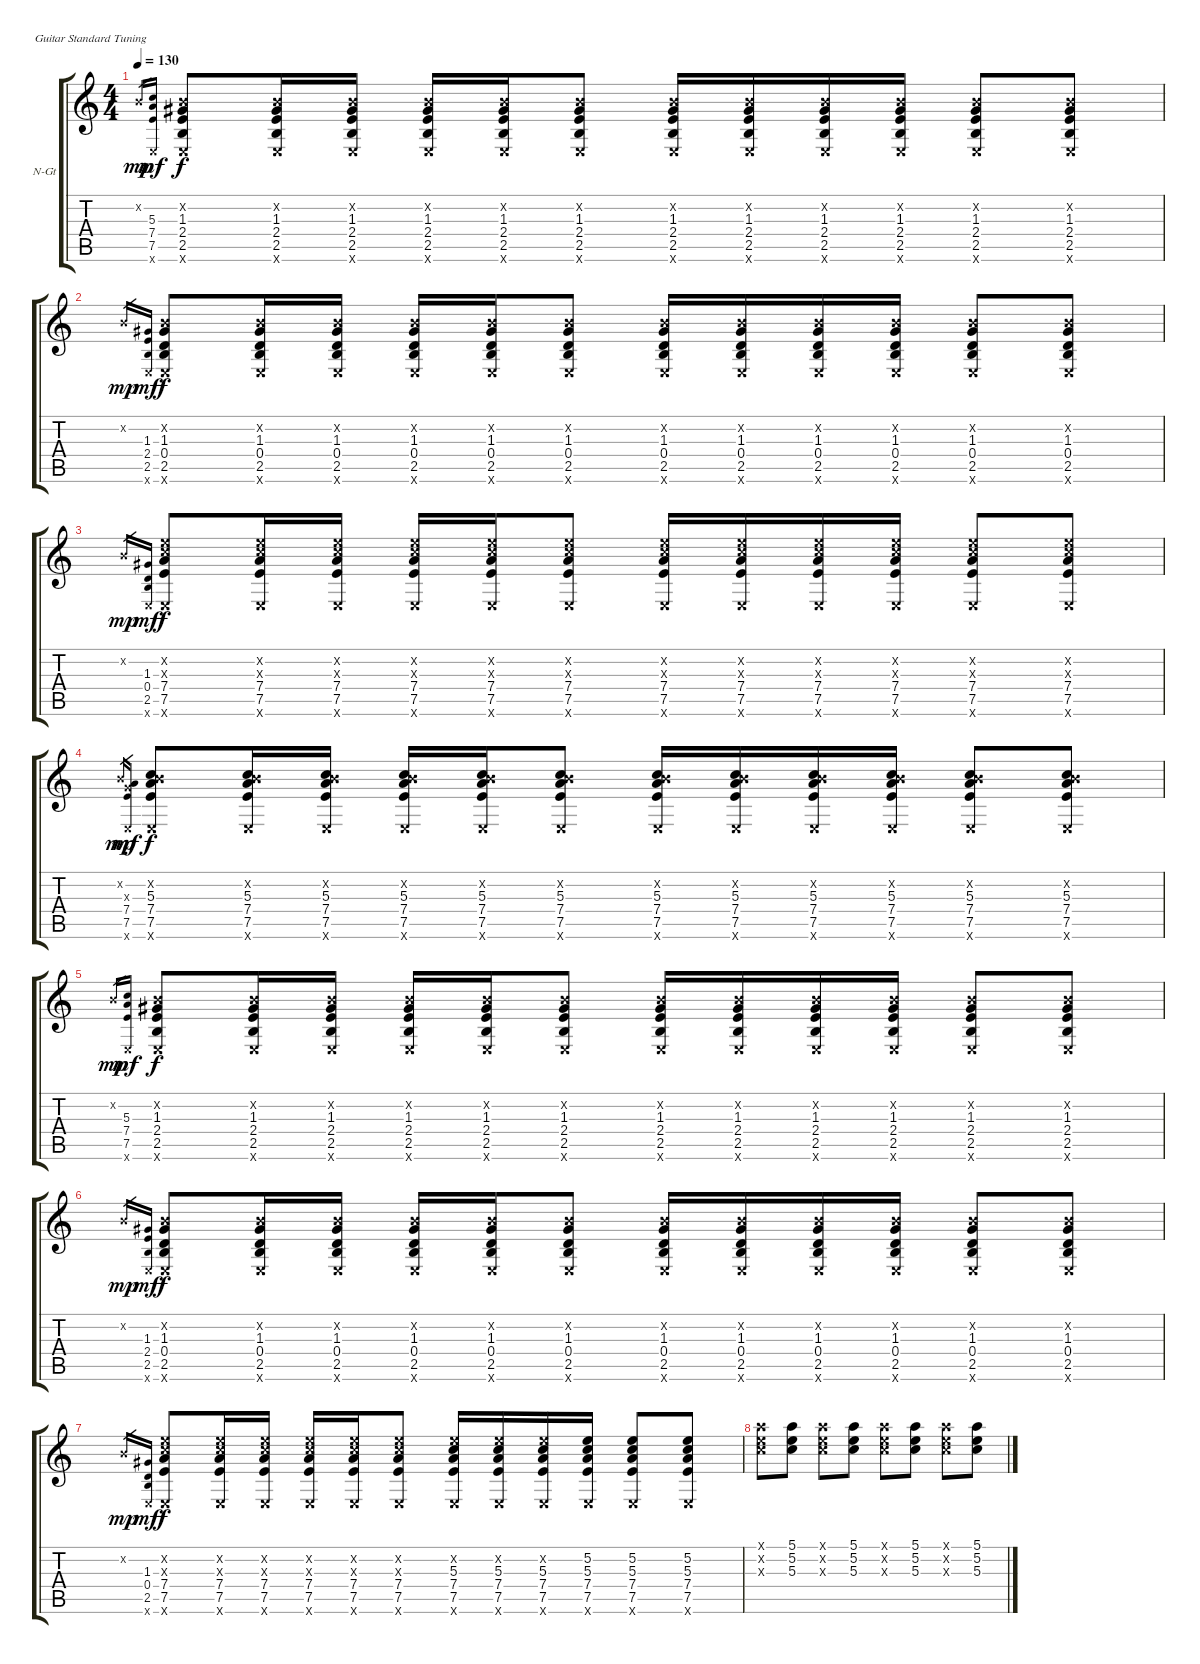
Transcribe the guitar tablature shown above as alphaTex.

\bracketExtendMode groupsimilarinstruments
\firstSystemTrackNameOrientation horizontal
\otherSystemsTrackNameOrientation horizontal
\track ("Rodrigo Sanchez" "N-Gt") {instrument acousticguitarnylon}
\staff {score tabs}
\tuning (E4 B3 G3 D3 A2 E2)
\ts (4 4)
\tempo 130
\clef g2
\ks c
0.2{x}.16{gr dy mp} (5.3 7.4 7.5 0.6{x}).16{gr dy mf} (0.2{x} 1.3 2.4 2.5 0.6{x}).8{dy f} (0.2{x} 1.3 2.4 2.5 0.6{x}).16 (0.2{x} 1.3 2.4 2.5 0.6{x}).16 (0.2{x} 1.3 2.4 2.5 0.6{x}).16 (0.2{x} 1.3 2.4 2.5 0.6{x}).16 (0.2{x} 1.3 2.4 2.5 0.6{x}).8 (0.2{x} 1.3 2.4 2.5 0.6{x}).16 (0.2{x} 1.3 2.4 2.5 0.6{x}).16 (0.2{x} 1.3 2.4 2.5 0.6{x}).16 (0.2{x} 1.3 2.4 2.5 0.6{x}).16 (0.2{x} 1.3 2.4 2.5 0.6{x}).8 (0.2{x} 1.3 2.4 2.5 0.6{x}).8 |
0.2{x}.16{gr dy mp} (1.3 2.4 2.5 0.6{x}).16{gr dy mf} (0.2{x} 1.3 0.4 2.5 0.6{x}).8{dy f} (0.2{x} 1.3 0.4 2.5 0.6{x}).16 (0.2{x} 1.3 0.4 2.5 0.6{x}).16 (0.2{x} 1.3 0.4 2.5 0.6{x}).16 (0.2{x} 1.3 0.4 2.5 0.6{x}).16 (0.2{x} 1.3 0.4 2.5 0.6{x}).8 (0.2{x} 1.3 0.4 2.5 0.6{x}).16 (0.2{x} 1.3 0.4 2.5 0.6{x}).16 (0.2{x} 1.3 0.4 2.5 0.6{x}).16 (0.2{x} 1.3 0.4 2.5 0.6{x}).16 (0.2{x} 1.3 0.4 2.5 0.6{x}).8 (0.2{x} 1.3 0.4 2.5 0.6{x}).8 |
0.2{x}.16{gr dy mp} (1.3 0.4 2.5 0.6{x}).16{gr dy mf} (5.2{x} 5.3{x} 7.4 7.5 0.6{x}).8{dy f} (5.2{x} 5.3{x} 7.4 7.5 0.6{x}).16 (5.2{x} 5.3{x} 7.4 7.5 0.6{x}).16 (5.2{x} 5.3{x} 7.4 7.5 0.6{x}).16 (5.2{x} 5.3{x} 7.4 7.5 0.6{x}).16 (5.2{x} 5.3{x} 7.4 7.5 0.6{x}).8 (5.2{x} 5.3{x} 7.4 7.5 0.6{x}).16 (5.2{x} 5.3{x} 7.4 7.5 0.6{x}).16 (5.2{x} 5.3{x} 7.4 7.5 0.6{x}).16 (5.2{x} 5.3{x} 7.4 7.5 0.6{x}).16 (5.2{x} 5.3{x} 7.4 7.5 0.6{x}).8 (5.2{x} 5.3{x} 7.4 7.5 0.6{x}).8 |
0.2{x}.16{gr dy mp} (0.3{x} 7.4 7.5 0.6{x}).16{gr dy mf} (0.2{x} 5.3 7.4 7.5 0.6{x}).8{dy f} (0.2{x} 5.3 7.4 7.5 0.6{x}).16 (0.2{x} 5.3 7.4 7.5 0.6{x}).16 (0.2{x} 5.3 7.4 7.5 0.6{x}).16 (0.2{x} 5.3 7.4 7.5 0.6{x}).16 (0.2{x} 5.3 7.4 7.5 0.6{x}).8 (0.2{x} 5.3 7.4 7.5 0.6{x}).16 (0.2{x} 5.3 7.4 7.5 0.6{x}).16 (0.2{x} 5.3 7.4 7.5 0.6{x}).16 (0.2{x} 5.3 7.4 7.5 0.6{x}).16 (0.2{x} 5.3 7.4 7.5 0.6{x}).8 (0.2{x} 5.3 7.4 7.5 0.6{x}).8 |
0.2{x}.16{gr dy mp} (5.3 7.4 7.5 0.6{x}).16{gr dy mf} (0.2{x} 1.3 2.4 2.5 0.6{x}).8{dy f} (0.2{x} 1.3 2.4 2.5 0.6{x}).16 (0.2{x} 1.3 2.4 2.5 0.6{x}).16 (0.2{x} 1.3 2.4 2.5 0.6{x}).16 (0.2{x} 1.3 2.4 2.5 0.6{x}).16 (0.2{x} 1.3 2.4 2.5 0.6{x}).8 (0.2{x} 1.3 2.4 2.5 0.6{x}).16 (0.2{x} 1.3 2.4 2.5 0.6{x}).16 (0.2{x} 1.3 2.4 2.5 0.6{x}).16 (0.2{x} 1.3 2.4 2.5 0.6{x}).16 (0.2{x} 1.3 2.4 2.5 0.6{x}).8 (0.2{x} 1.3 2.4 2.5 0.6{x}).8 |
0.2{x}.16{gr dy mp} (1.3 2.4 2.5 0.6{x}).16{gr dy mf} (0.2{x} 1.3 0.4 2.5 0.6{x}).8{dy f} (0.2{x} 1.3 0.4 2.5 0.6{x}).16 (0.2{x} 1.3 0.4 2.5 0.6{x}).16 (0.2{x} 1.3 0.4 2.5 0.6{x}).16 (0.2{x} 1.3 0.4 2.5 0.6{x}).16 (0.2{x} 1.3 0.4 2.5 0.6{x}).8 (0.2{x} 1.3 0.4 2.5 0.6{x}).16 (0.2{x} 1.3 0.4 2.5 0.6{x}).16 (0.2{x} 1.3 0.4 2.5 0.6{x}).16 (0.2{x} 1.3 0.4 2.5 0.6{x}).16 (0.2{x} 1.3 0.4 2.5 0.6{x}).8 (0.2{x} 1.3 0.4 2.5 0.6{x}).8 |
0.2{x}.16{gr dy mp} (1.3 0.4 2.5 0.6{x}).16{gr dy mf} (5.2{x} 5.3{x} 7.4 7.5 0.6{x}).8{dy f} (5.2{x} 5.3{x} 7.4 7.5 0.6{x}).16 (5.2{x} 5.3{x} 7.4 7.5 0.6{x}).16 (5.2{x} 5.3{x} 7.4 7.5 0.6{x}).16 (5.2{x} 5.3{x} 7.4 7.5 0.6{x}).16 (5.2{x} 5.3{x} 7.4 7.5 0.6{x}).8 (5.2{x} 5.3 7.4 7.5 0.6{x}).16 (5.2{x} 5.3 7.4 7.5 0.6{x}).16 (5.2{x} 5.3 7.4 7.5 0.6{x}).16 (5.2 5.3 7.4 7.5 0.6{x}).16 (5.2 5.3 7.4 7.5 0.6{x}).8 (5.2 5.3 7.4 7.5 0.6{x}).8 |
(5.1{x} 5.2{x} 5.3{x}).8 (5.1 5.2 5.3).8 (5.1{x} 5.2{x} 5.3{x}).8 (5.1 5.2 5.3).8 (5.1{x} 5.2{x} 5.3{x}).8 (5.1 5.2 5.3).8 (5.1{x} 5.2{x} 5.3{x}).8 (5.1 5.2 5.3).8
